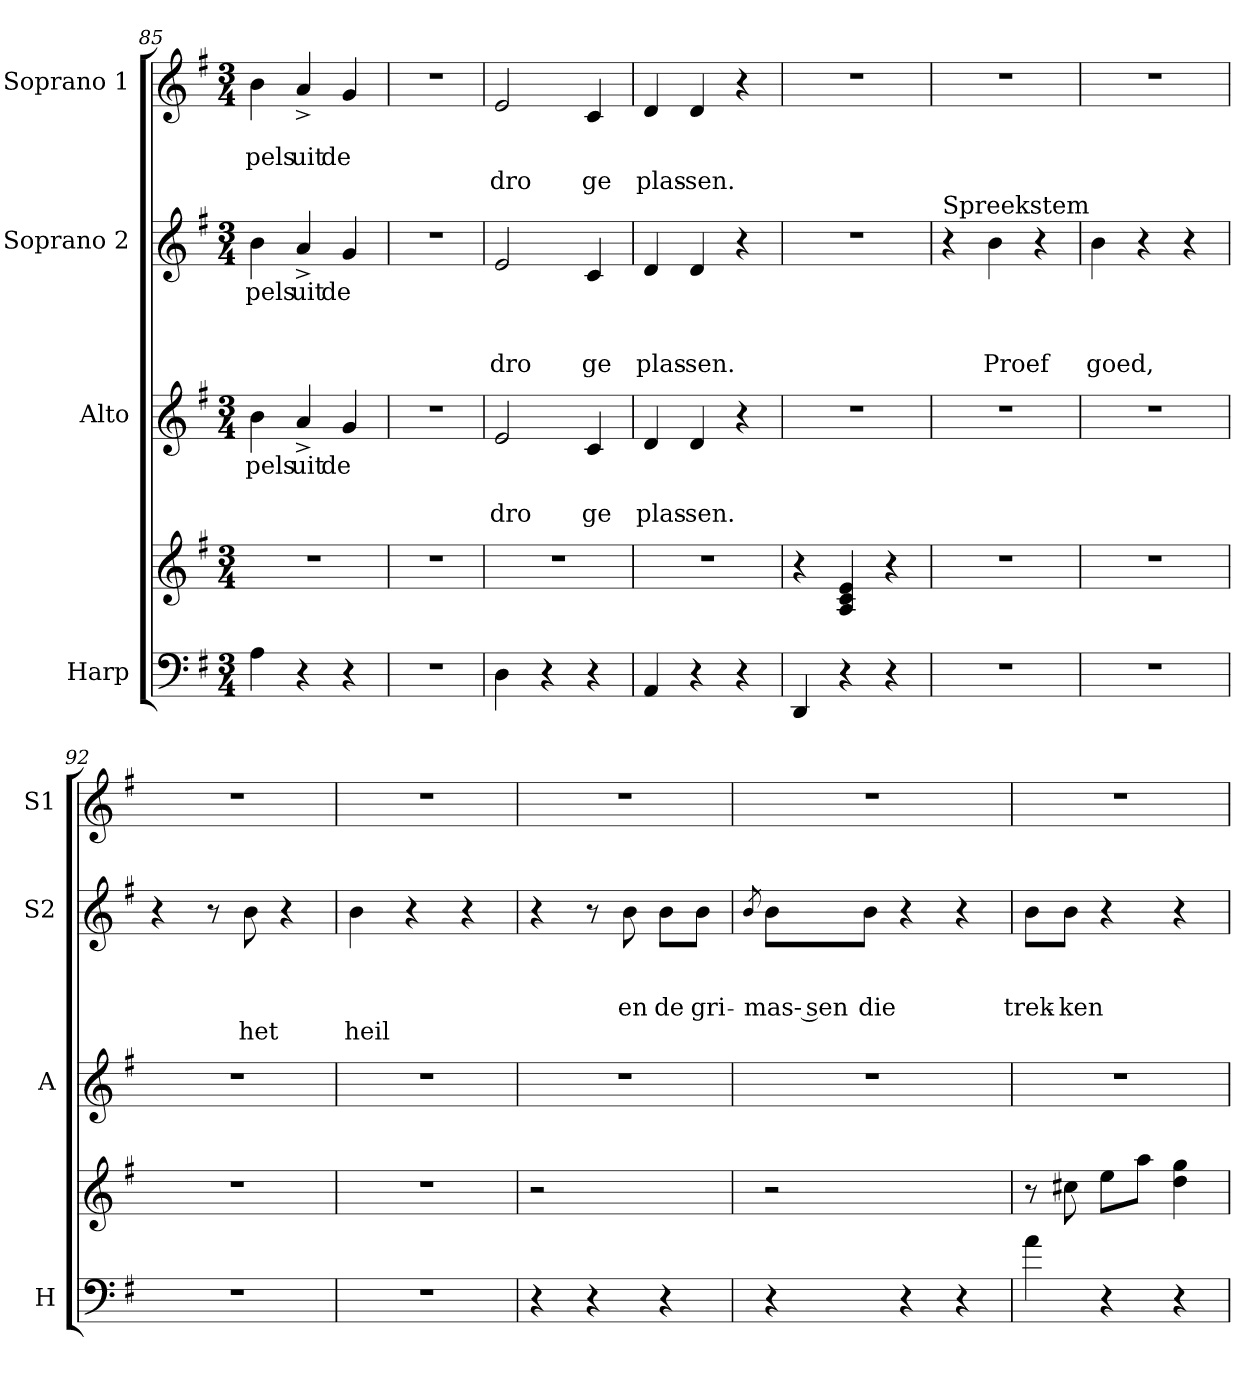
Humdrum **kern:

**kern	**kern	**kern	**text	**text	**text	**kern	**text	**text	**text	**text	**kern	**text	**text	**text
*part4	*part4	*part3	*part3	*part3	*part3	*part2	*part2	*part2	*part2	*part2	*part1	*part1	*part1	*part1
*staff5	*staff4	*staff3	*staff3	*staff3	*staff3	*staff2	*staff2	*staff2	*staff2	*staff2	*staff1	*staff1	*staff1	*staff1
*I"Harp	*	*I"Alto	*	*	*	*I"Soprano 2	*	*	*	*	*I"Soprano 1	*	*	*
*I'H	*	*I'A	*	*	*	*I'S2	*	*	*	*	*I'S1	*	*	*
*clefF4	*clefG2	*clefG2	*	*	*	*clefG2	*	*	*	*	*clefG2	*	*	*
*k[f#]	*k[f#]	*k[f#]	*	*	*	*k[f#]	*	*	*	*	*k[f#]	*	*	*
*G:	*G:	*G:	*	*	*	*G:	*	*	*	*	*G:	*	*	*
*M3/4	*M3/4	*M3/4	*	*	*	*M3/4	*	*	*	*	*M3/4	*	*	*
=85	=85	=85	=85	=85	=85	=85	=85	=85	=85	=85	=85	=85	=85	=85
!	!LO:N:vis=1	!	!LO:LY:b	!	!	!	!LO:LY:b	!	!	!	!	!	!LO:LY:b	!
4A\	2.r	4b\	pels	.	.	4b\	pels	.	.	.	4b\	.	pels	.
!	!	!	!LO:LY:b	!	!	!	!LO:LY:b	!	!	!	!	!	!LO:LY:b	!
4r	.	4a^/	uit	.	.	4a^/	uit	.	.	.	4a^/	.	uit	.
!	!	!	!LO:LY:b	!	!	!	!LO:LY:b	!	!	!	!	!	!LO:LY:b	!
4r	.	4g/	de	.	.	4g/	de	.	.	.	4g/	.	de	.
!!LO:LB:g=z
=86	=86	=86	=86	=86	=86	=86	=86	=86	=86	=86	=86	=86	=86	=86
2.r	2.r	2.r	.	.	.	2.r	.	.	.	.	2.r	.	.	.
!!LO:LB:g=z
=87	=87	=87	=87	=87	=87	=87	=87	=87	=87	=87	=87	=87	=87	=87
!	!LO:N:vis=1	!	!	!	!LO:LY:b	!	!	!	!	!LO:LY:b	!	!	!	!LO:LY:b
4D	2.r	2e/	.	.	dro	2e/	.	.	.	dro	2e/	.	.	dro
4r	.	.	.	.	.	.	.	.	.	.	.	.	.	.
!	!	!	!	!	!LO:LY:b	!	!	!	!	!LO:LY:b	!	!	!	!LO:LY:b
4r	.	4c/	.	.	ge	4c/	.	.	.	ge	4c/	.	.	ge
=88	=88	=88	=88	=88	=88	=88	=88	=88	=88	=88	=88	=88	=88	=88
!	!LO:N:vis=1	!	!	!	!LO:LY:b	!	!	!	!	!LO:LY:b	!	!	!	!LO:LY:b
4AA	2.r	4d/	.	.	plas-	4d/	.	.	.	plas-	4d/	.	.	plas-
!	!	!	!	!	!LO:LY:b	!	!	!	!	!LO:LY:b	!	!	!	!LO:LY:b
4r	.	4d/	.	.	sen.	4d/	.	.	.	sen.	4d/	.	.	sen.
4r	.	4r	.	.	.	4r	.	.	.	.	4r	.	.	.
=89	=89	=89	=89	=89	=89	=89	=89	=89	=89	=89	=89	=89	=89	=89
!	!	!LO:N:vis=1	!	!	!	!LO:N:vis=1	!	!	!	!	!LO:N:vis=1	!	!	!
4DD/	4r	2.r	.	.	.	2.r	.	.	.	.	2.r	.	.	.
4r	4A/ 4c/ 4e/	.	.	.	.	.	.	.	.	.	.	.	.	.
4r	4r	.	.	.	.	.	.	.	.	.	.	.	.	.
=90	=90	=90	=90	=90	=90	=90	=90	=90	=90	=90	=90	=90	=90	=90
!	!	!	!	!	!	!LO:TX:a:t=Spreekstem	!	!	!	!	!	!	!	!
!LO:N:vis=1	!LO:N:vis=1	!LO:N:vis=1	!	!	!	!	!	!	!	!	!LO:N:vis=1	!	!	!
2.r	2.r	2.r	.	.	.	4r	.	.	.	.	2.r	.	.	.
!	!	!	!	!	!	!	!	!	!	!LO:LY:b	!	!	!	!
.	.	.	.	.	.	4b\	.	.	.	Proef	.	.	.	.
.	.	.	.	.	.	4r	.	.	.	.	.	.	.	.
=91	=91	=91	=91	=91	=91	=91	=91	=91	=91	=91	=91	=91	=91	=91
!LO:N:vis=1	!LO:N:vis=1	!LO:N:vis=1	!	!	!	!	!	!	!	!LO:LY:b	!LO:N:vis=1	!	!	!
2.r	2.r	2.r	.	.	.	4b\	.	.	.	goed,	2.r	.	.	.
.	.	.	.	.	.	4r	.	.	.	.	.	.	.	.
.	.	.	.	.	.	4r	.	.	.	.	.	.	.	.
=92	=92	=92	=92	=92	=92	=92	=92	=92	=92	=92	=92	=92	=92	=92
!LO:N:vis=1	!LO:N:vis=1	!LO:N:vis=1	!	!	!	!	!	!	!	!	!LO:N:vis=1	!	!	!
2.r	2.r	2.r	.	.	.	4r	.	.	.	.	2.r	.	.	.
.	.	.	.	.	.	8r	.	.	.	.	.	.	.	.
!	!	!	!	!	!	!	!	!	!	!LO:LY:b	!	!	!	!
.	.	.	.	.	.	8b\	.	.	.	het	.	.	.	.
.	.	.	.	.	.	4r	.	.	.	.	.	.	.	.
=93	=93	=93	=93	=93	=93	=93	=93	=93	=93	=93	=93	=93	=93	=93
!LO:N:vis=1	!LO:N:vis=1	!LO:N:vis=1	!	!	!	!	!	!	!	!LO:LY:b	!LO:N:vis=1	!	!	!
2.r	2.r	2.r	.	.	.	4b\	.	.	.	heil	2.r	.	.	.
.	.	.	.	.	.	4r	.	.	.	.	.	.	.	.
.	.	.	.	.	.	4r	.	.	.	.	.	.	.	.
!!LO:LB:g=z
=94	=94	=94	=94	=94	=94	=94	=94	=94	=94	=94	=94	=94	=94	=94
!	!	!LO:N:vis=1	!	!	!	!	!	!	!	!	!LO:N:vis=1	!	!	!
4r	2r	2.r	.	.	.	4r	.	.	.	.	2.r	.	.	.
4r	.	.	.	.	.	8r	.	.	.	.	.	.	.	.
!	!	!	!	!	!	!	!	!	!LO:LY:b	!	!	!	!	!
.	.	.	.	.	.	8b\	.	.	en	.	.	.	.	.
!	!	!	!	!	!	!	!	!	!LO:LY:b	!	!	!	!	!
4r	4ryy	.	.	.	.	8b\L	.	.	de	.	.	.	.	.
!	!	!	!	!	!	!	!	!	!LO:LY:b	!	!	!	!	!
.	.	.	.	.	.	8b\J	.	.	gri-	.	.	.	.	.
=95	=95	=95	=95	=95	=95	=95	=95	=95	=95	=95	=95	=95	=95	=95
.	.	.	.	.	.	8qb/	.	.	.	.	.	.	.	.
!	!	!LO:N:vis=1	!	!	!	!	!	!	!LO:LY:b	!	!LO:N:vis=1	!	!	!
4r	2r	2.r	.	.	.	8b\L	.	.	mas- sen	.	2.r	.	.	.
!	!	!	!	!	!	!	!	!	!LO:LY:b	!	!	!	!	!
.	.	.	.	.	.	8b\J	.	.	die	.	.	.	.	.
4r	.	.	.	.	.	4r	.	.	.	.	.	.	.	.
4r	4ryy	.	.	.	.	4r	.	.	.	.	.	.	.	.
=96	=96	=96	=96	=96	=96	=96	=96	=96	=96	=96	=96	=96	=96	=96
!	!	!LO:N:vis=1	!	!	!	!	!	!	!LO:LY:b	!	!LO:N:vis=1	!	!	!
4a\	8r	2.r	.	.	.	8b\L	.	.	trek-	.	2.r	.	.	.
!	!	!	!	!	!	!	!	!	!LO:LY:b	!	!	!	!	!
.	8cc#X\	.	.	.	.	8b\J	.	.	ken	.	.	.	.	.
4r	8ee\L	.	.	.	.	4r	.	.	.	.	.	.	.	.
.	8aa\J	.	.	.	.	.	.	.	.	.	.	.	.	.
4r	4dd\ 4gg\	.	.	.	.	4r	.	.	.	.	.	.	.	.
=	=	=	=	=	=	=	=	=	=	=	=	=	=	=
*-	*-	*-	*-	*-	*-	*-	*-	*-	*-	*-	*-	*-	*-	*-
